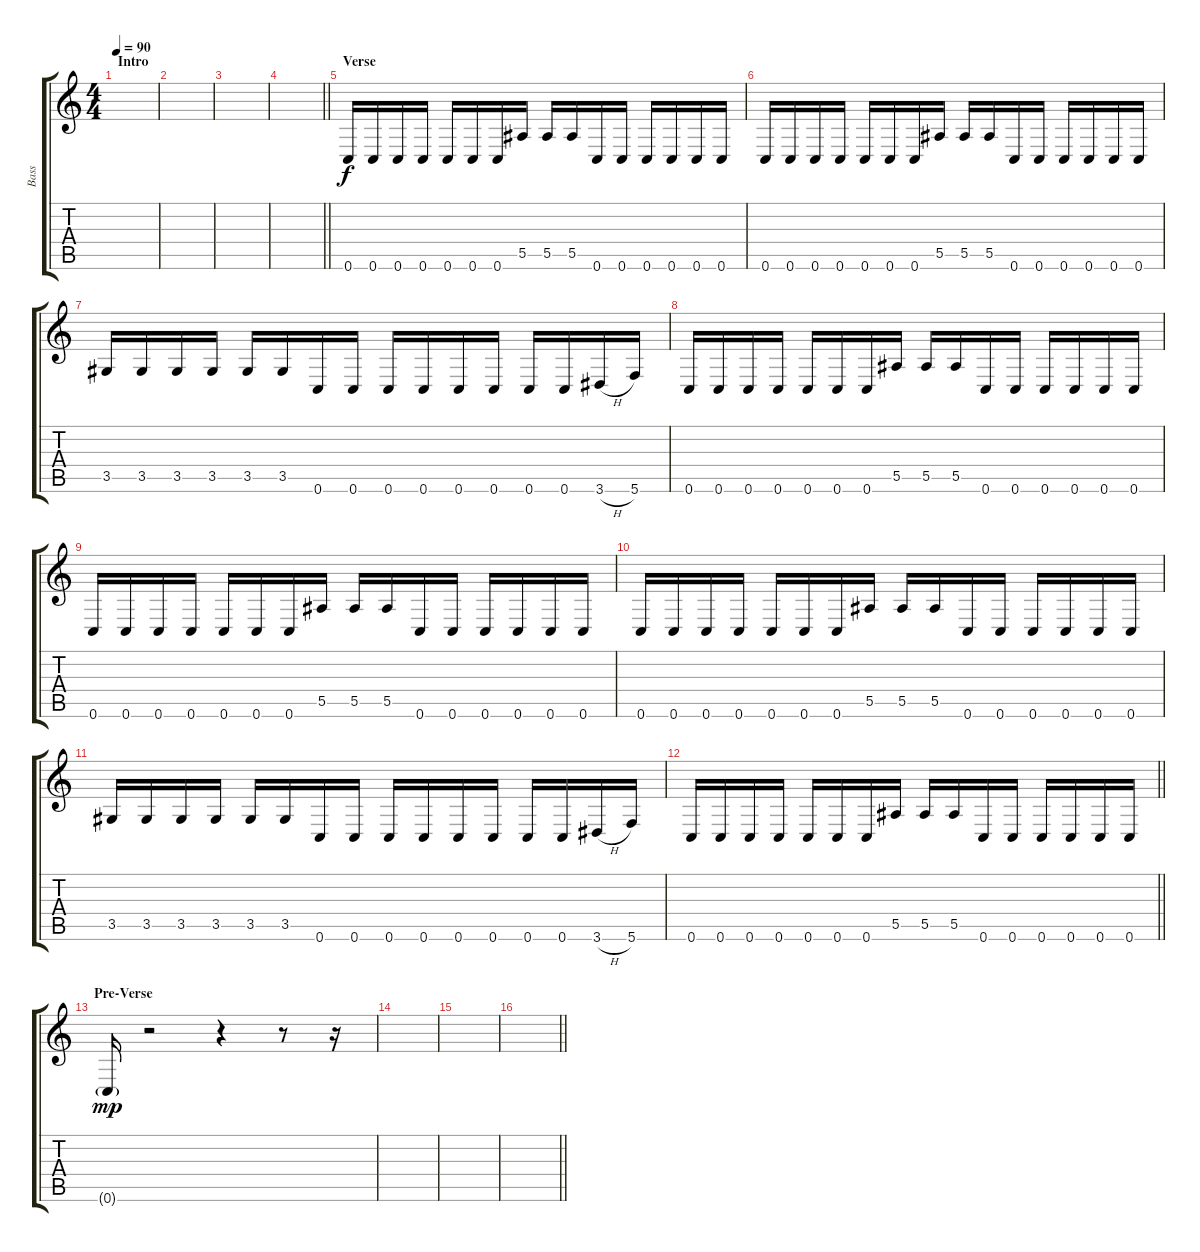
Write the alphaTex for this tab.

\track ("Bass" "Bass") {instrument electricbassfinger}
\staff {score tabs}
\tuning (C4 G3 Eb3 Bb2 F2 C2) {hide}
\ts (4 4)
\section ("" "Intro")
\tempo 90
\clef g2
\ks c
|
|
|
\barLineRight lightlight
|
\section ("" "Verse")
0.6.16 0.6.16 0.6.16 0.6.16 0.6.16 0.6.16 0.6.16 5.5.16 5.5.16 5.5.16 0.6.16 0.6.16 0.6.16 0.6.16 0.6.16 0.6.16 |
0.6.16 0.6.16 0.6.16 0.6.16 0.6.16 0.6.16 0.6.16 5.5.16 5.5.16 5.5.16 0.6.16 0.6.16 0.6.16 0.6.16 0.6.16 0.6.16 |
3.5.16 3.5.16 3.5.16 3.5.16 3.5.16 3.5.16 0.6.16 0.6.16 0.6.16 0.6.16 0.6.16 0.6.16 0.6.16 0.6.16 3.6{h}.16 5.6.16 |
0.6.16 0.6.16 0.6.16 0.6.16 0.6.16 0.6.16 0.6.16 5.5.16 5.5.16 5.5.16 0.6.16 0.6.16 0.6.16 0.6.16 0.6.16 0.6.16 |
0.6.16 0.6.16 0.6.16 0.6.16 0.6.16 0.6.16 0.6.16 5.5.16 5.5.16 5.5.16 0.6.16 0.6.16 0.6.16 0.6.16 0.6.16 0.6.16 |
0.6.16 0.6.16 0.6.16 0.6.16 0.6.16 0.6.16 0.6.16 5.5.16 5.5.16 5.5.16 0.6.16 0.6.16 0.6.16 0.6.16 0.6.16 0.6.16 |
3.5.16 3.5.16 3.5.16 3.5.16 3.5.16 3.5.16 0.6.16 0.6.16 0.6.16 0.6.16 0.6.16 0.6.16 0.6.16 0.6.16 3.6{h}.16 5.6.16 |
\barLineRight lightlight
0.6.16 0.6.16 0.6.16 0.6.16 0.6.16 0.6.16 0.6.16 5.5.16 5.5.16 5.5.16 0.6.16 0.6.16 0.6.16 0.6.16 0.6.16 0.6.16 |
\section ("" "Pre-Verse")
0.6{g}.16{dy mp} r.2 r.4 r.8 r.16 |
|
|
\barLineRight lightlight
